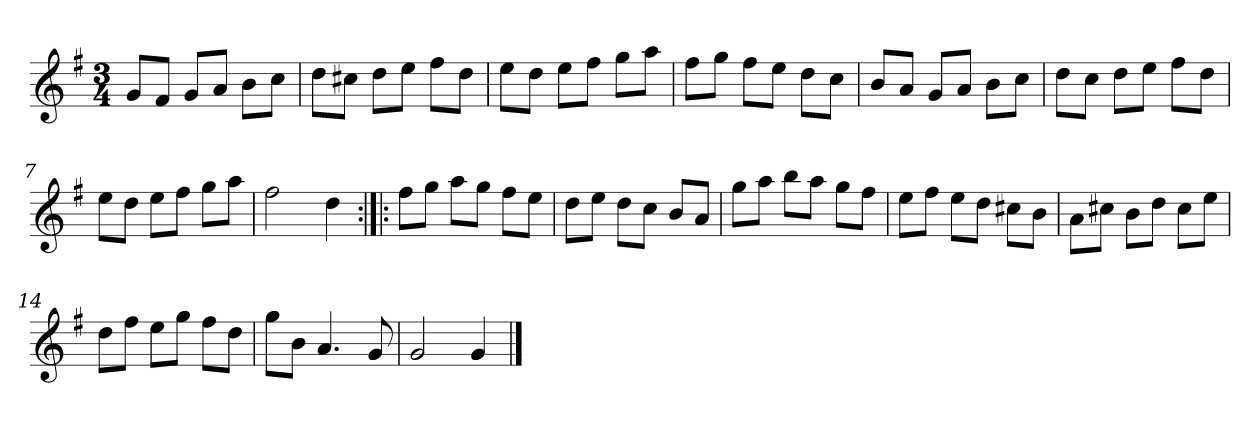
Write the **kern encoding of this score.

**kern
*part1
*staff1
*clefG2
*k[f#]
*G:
*M3/4
*MM120
=1
8g/L
8f#/J
8g/L
8a/J
8b\L
8cc\J
=2
8dd\L
8cc#X\J
8dd\L
8ee\J
8ff#\L
8dd\J
=3
8ee\L
8dd\J
8ee\L
8ff#\J
8gg\L
8aa\J
=4
8ff#\L
8gg\J
8ff#\L
8ee\J
8dd\L
8cc\J
=5
8b/L
8a/J
8g/L
8a/J
8b\L
8cc\J
=6
8dd\L
8cc\J
8dd\L
8ee\J
8ff#\L
8dd\J
=7
8ee\L
8dd\J
8ee\L
8ff#\J
8gg\L
8aa\J
=8
2ff#
4dd
=9:|!|:
8ff#\L
8gg\J
8aa\L
8gg\J
8ff#\L
8ee\J
=10
8dd\L
8ee\J
8dd\L
8cc\J
8b/L
8a/J
=11
8gg\L
8aa\J
8bb\L
8aa\J
8gg\L
8ff#\J
=12
8ee\L
8ff#\J
8ee\L
8dd\J
8cc#X\L
8b\J
=13
8a\L
8cc#X\J
8b\L
8dd\J
8cc#\L
8ee\J
=14
8dd\L
8ff#\J
8ee\L
8gg\J
8ff#\L
8dd\J
=15
8gg\L
8b\J
4.a
8g
=16
2g
4g
==
*-
